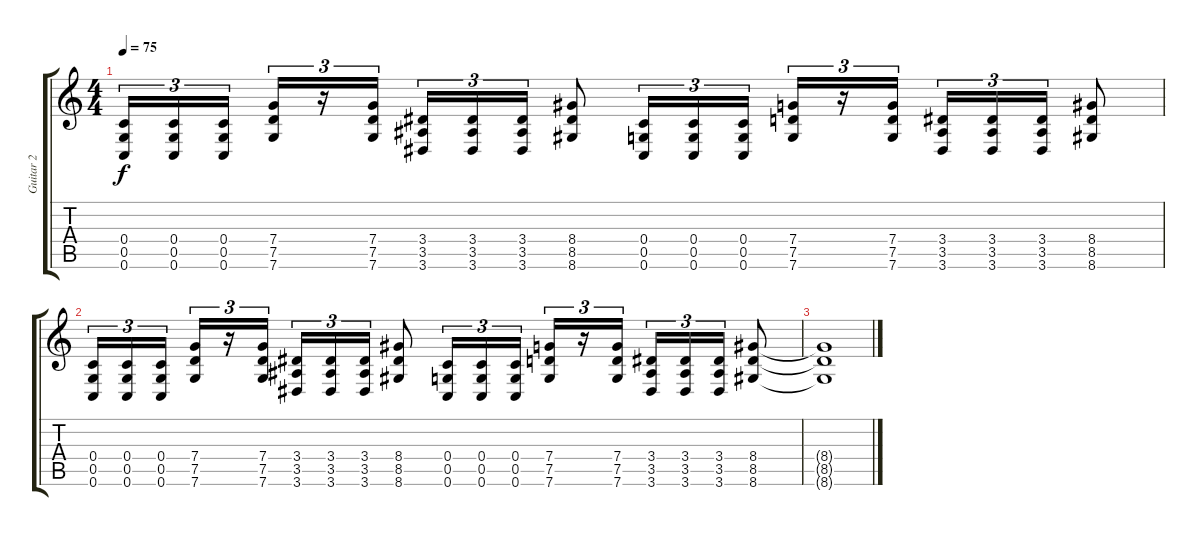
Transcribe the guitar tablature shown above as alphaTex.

\track ("Guitar 2" "Guitar 2") {instrument distortionguitar}
\staff {score tabs}
\tuning (D4 A3 F3 C3 G2 C2) {hide}
\ts (4 4)
\tempo 75
\clef g2
\ks c
(0.4 0.5 0.6).16{tu (3 2) dy f} (0.4 0.5 0.6).16{tu (3 2)} (0.4 0.5 0.6).16{tu (3 2)} (7.4 7.5 7.6).16{tu (3 2)} r.16{tu (3 2)} (7.4 7.5 7.6).16{tu (3 2)} (3.4 3.5 3.6).16{tu (3 2)} (3.4 3.5 3.6).16{tu (3 2)} (3.4 3.5 3.6).16{tu (3 2)} (8.4 8.5 8.6).8 (0.4 0.5 0.6).16{tu (3 2)} (0.4 0.5 0.6).16{tu (3 2)} (0.4 0.5 0.6).16{tu (3 2)} (7.4 7.5 7.6).16{tu (3 2)} r.16{tu (3 2)} (7.4 7.5 7.6).16{tu (3 2)} (3.4 3.5 3.6).16{tu (3 2)} (3.4 3.5 3.6).16{tu (3 2)} (3.4 3.5 3.6).16{tu (3 2)} (8.4 8.5 8.6).8 |
(0.4 0.5 0.6).16{tu (3 2)} (0.4 0.5 0.6).16{tu (3 2)} (0.4 0.5 0.6).16{tu (3 2)} (7.4 7.5 7.6).16{tu (3 2)} r.16{tu (3 2)} (7.4 7.5 7.6).16{tu (3 2)} (3.4 3.5 3.6).16{tu (3 2)} (3.4 3.5 3.6).16{tu (3 2)} (3.4 3.5 3.6).16{tu (3 2)} (8.4 8.5 8.6).8 (0.4 0.5 0.6).16{tu (3 2)} (0.4 0.5 0.6).16{tu (3 2)} (0.4 0.5 0.6).16{tu (3 2)} (7.4 7.5 7.6).16{tu (3 2)} r.16{tu (3 2)} (7.4 7.5 7.6).16{tu (3 2)} (3.4 3.5 3.6).16{tu (3 2)} (3.4 3.5 3.6).16{tu (3 2)} (3.4 3.5 3.6).16{tu (3 2)} (8.4 8.5 8.6).8 |
(8.4{t} 8.5{t} 8.6{t}).1
